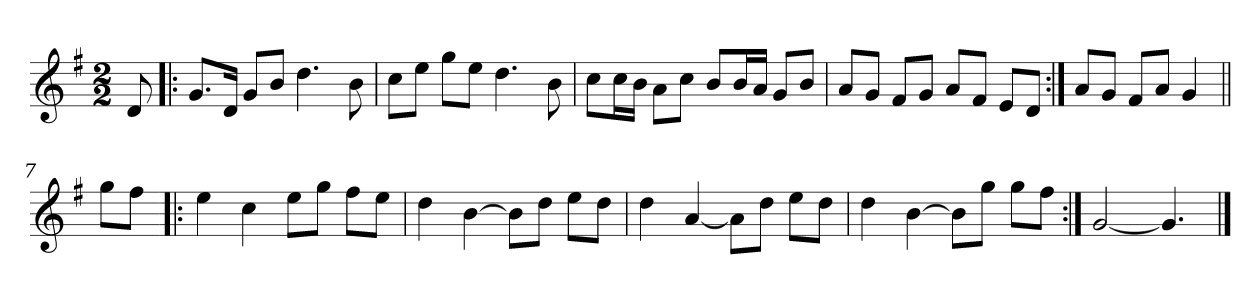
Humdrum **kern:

**kern
*part1
*staff1
*clefG2
*k[f#]
*G:
*M2/2
*MM120
=1
8d/
=2!|:
8.g/L
16d/Jk
8g/L
8b/J
4.dd\
8b\
=3
8cc\L
8ee\J
8gg\L
8ee\J
4.dd\
8b\
=4
8cc\L
16cc\L
16b\JJ
8a\L
8cc\J
8b/L
16b/L
16a/JJ
8g/L
8b/J
=5
8a/L
8g/J
8f#/L
8g/J
8a/L
8f#/J
8e/L
8d/J
=6:|!
8a/L
8g/J
8f#/L
8a/J
4g/
=7||
8gg\L
8ff#\J
!!LO:LB:g=z
=8!|:
4ee\
4cc\
8ee\L
8gg\J
8ff#\L
8ee\J
=9
4dd\
[4b\
8b\L]
8dd\J
8ee\L
8dd\J
=10
4dd\
[4a/
8a\L]
8dd\J
8ee\L
8dd\J
=11
4dd\
[4b\
8b\L]
8gg\J
8gg\L
8ff#\J
=12:|!
[2g/
4.g/]
==
*-
